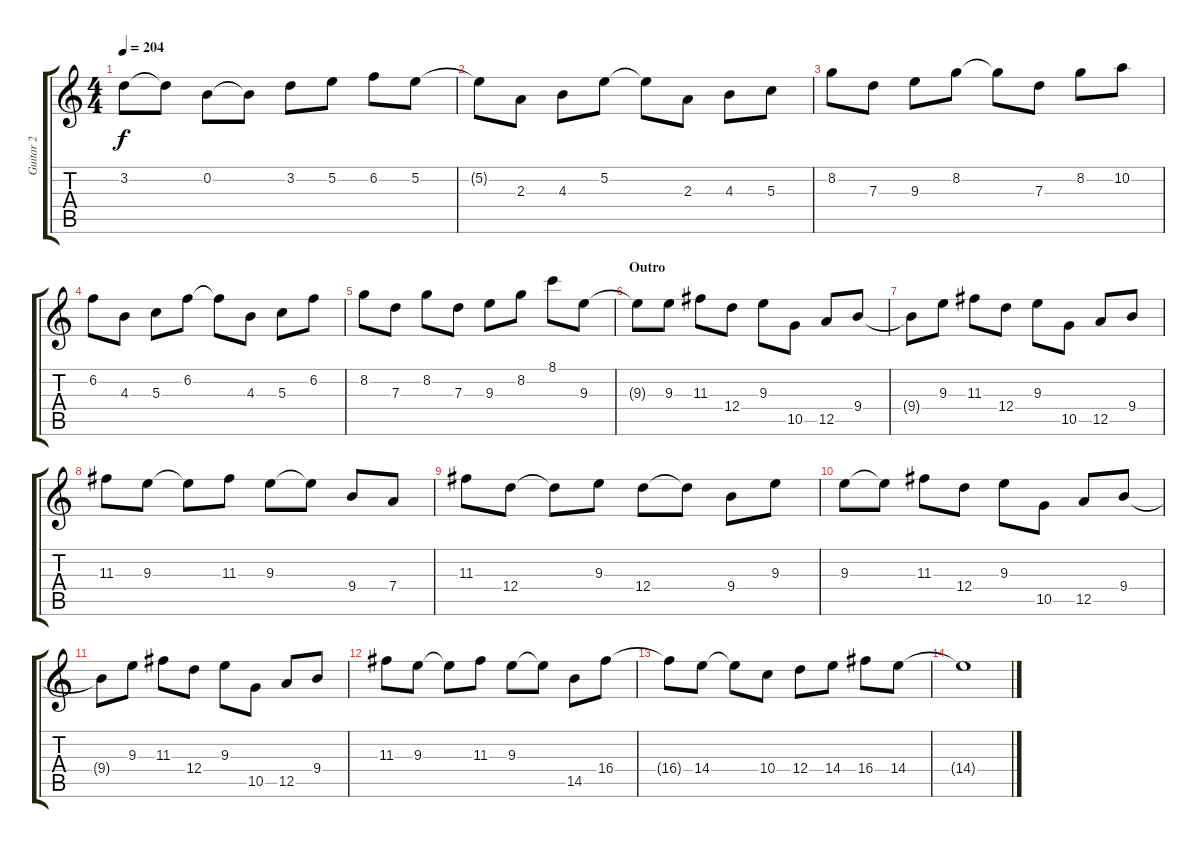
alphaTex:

\track ("Guitar 2" "Guitar 2") {instrument overdrivenguitar}
\staff {score tabs}
\tuning (E4 B3 G3 D3 A2 E2) {hide}
\ts (4 4)
\tempo 204
\clef g2
\ks c
3.2.8{dy f} 3.2{t}.8 0.2.8 0.2{t}.8 3.2.8 5.2.8 6.2.8 5.2.8 |
5.2{t}.8 2.3.8 4.3.8 5.2.8 5.2{t}.8 2.3.8 4.3.8 5.3.8 |
8.2.8 7.3.8 9.3.8 8.2.8 8.2{t}.8 7.3.8 8.2.8 10.2.8 |
6.2.8 4.3.8 5.3.8 6.2.8 6.2{t}.8 4.3.8 5.3.8 6.2.8 |
8.2.8 7.3.8 8.2.8 7.3.8 9.3.8 8.2.8 8.1.8 9.3.8 |
\section ("" "Outro")
9.3{t}.8 9.3.8 11.3.8 12.4.8 9.3.8 10.5.8 12.5.8 9.4.8 |
9.4{t}.8 9.3.8 11.3.8 12.4.8 9.3.8 10.5.8 12.5.8 9.4.8 |
11.3.8 9.3.8 9.3{t}.8 11.3.8 9.3.8 9.3{t}.8 9.4.8 7.4.8 |
11.3.8 12.4.8 12.4{t}.8 9.3.8 12.4.8 12.4{t}.8 9.4.8 9.3.8 |
9.3.8 9.3{t}.8 11.3.8 12.4.8 9.3.8 10.5.8 12.5.8 9.4.8 |
9.4{t}.8 9.3.8 11.3.8 12.4.8 9.3.8 10.5.8 12.5.8 9.4.8 |
11.3.8 9.3.8 9.3{t}.8 11.3.8 9.3.8 9.3{t}.8 14.5.8 16.4.8 |
16.4{t}.8 14.4.8 14.4{t}.8 10.4.8 12.4.8 14.4.8 16.4.8 14.4.8 |
14.4{t}.1
